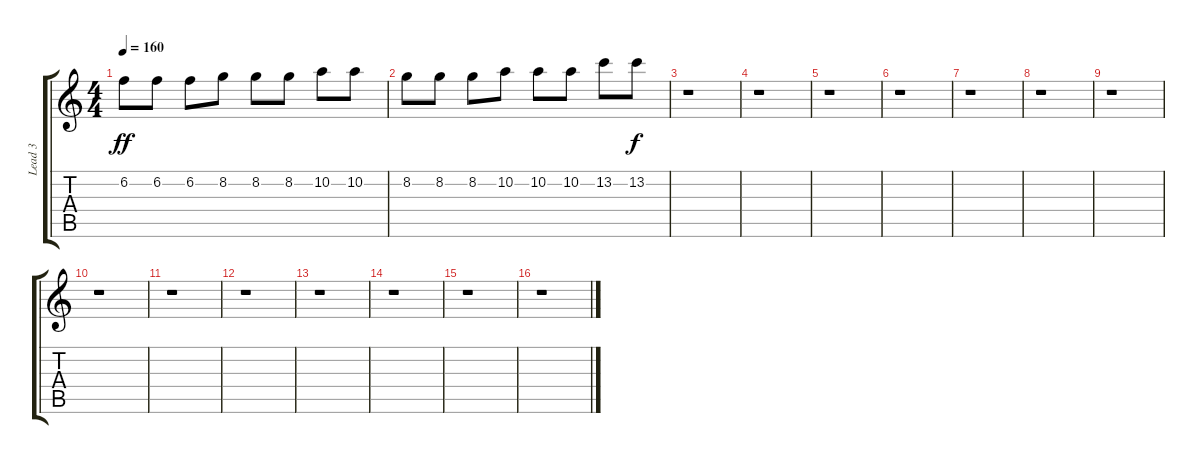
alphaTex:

\track ("Lead 3" "Lead 3") {instrument distortionguitar}
\staff {score tabs}
\tuning (E4 B3 G3 D3 A2 D2) {hide}
\ts (4 4)
\tempo 160
\clef g2
\ks c
6.2.8{dy ff} 6.2.8 6.2.8 8.2.8 8.2.8 8.2.8 10.2.8 10.2.8 |
8.2.8 8.2.8 8.2.8 10.2.8 10.2.8 10.2.8 13.2.8 13.2.8{dy f} |
r.1 |
r.1 |
r.1 |
r.1 |
r.1 |
r.1 |
r.1 |
r.1 |
r.1 |
r.1 |
r.1 |
r.1 |
r.1 |
r.1
